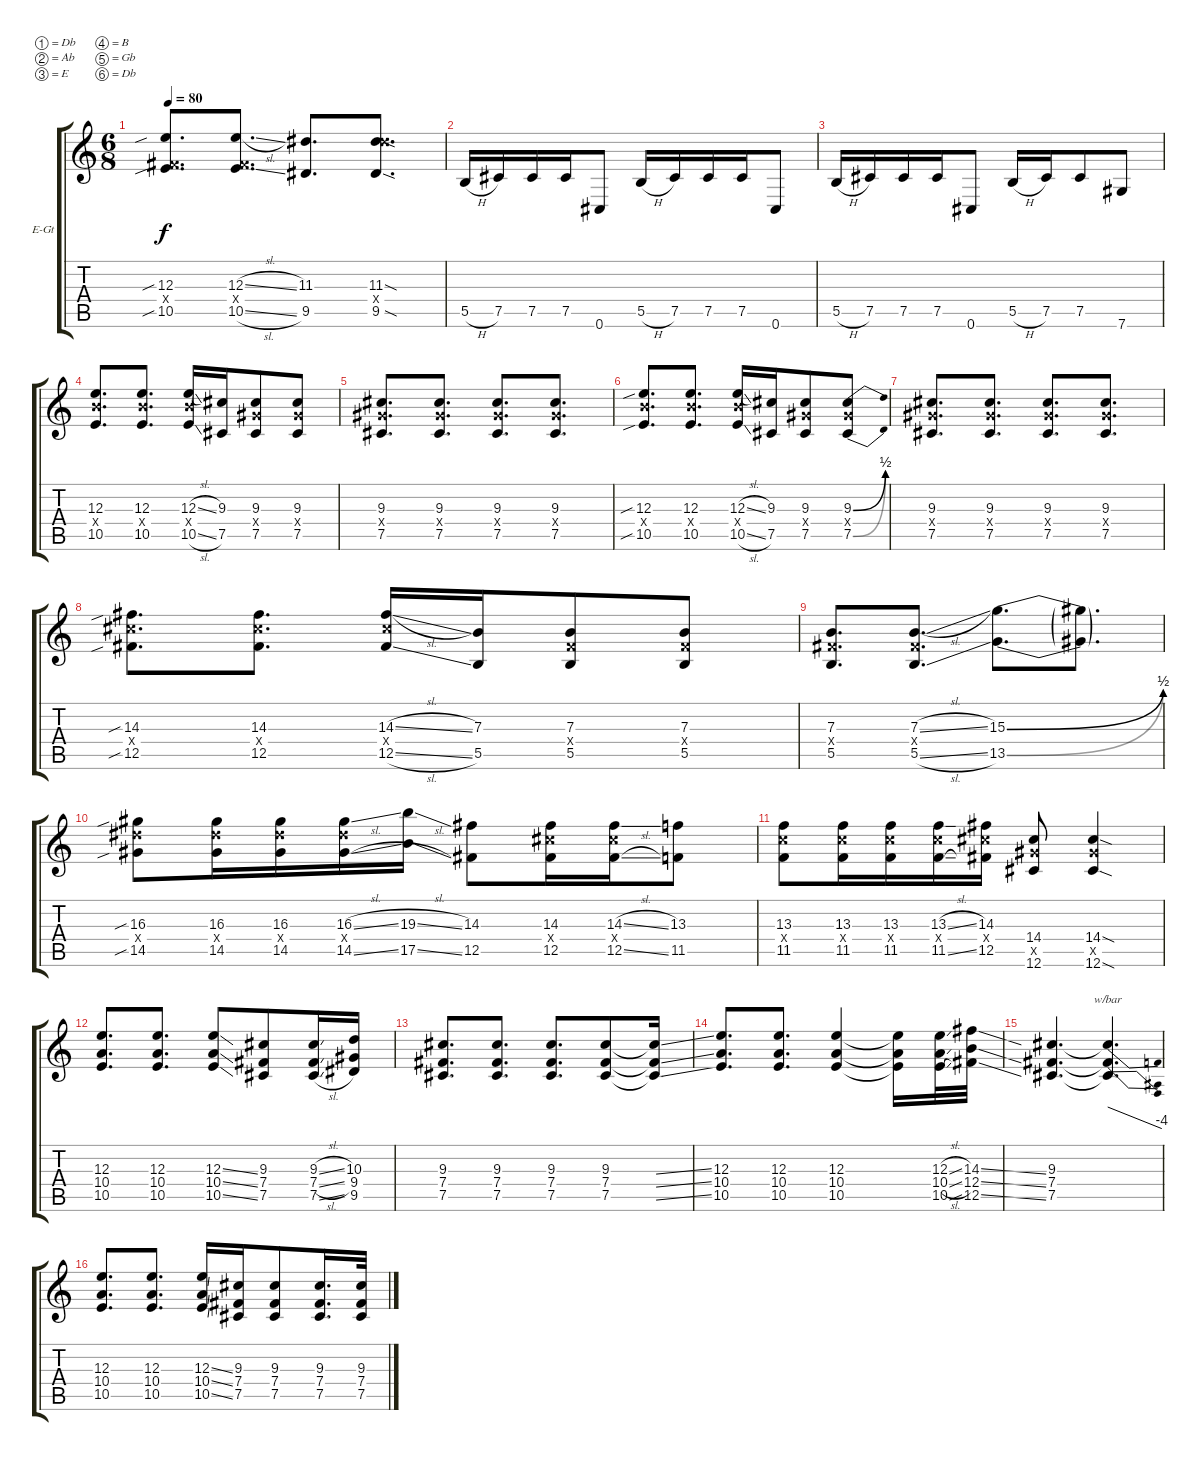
\defaultSystemsLayout 4
\bracketExtendMode groupsimilarinstruments
\firstSystemTrackNameOrientation horizontal
\otherSystemsTrackNameOrientation horizontal
\track ("Electric Guitar" "E-Gt") {instrument overdrivenguitar}
\staff {score tabs}
\tuning (Db4 Ab3 E3 B2 Gb2 Db2)
\ts (6 8)
\tempo 80
\clef g2
\ks c
(10.5{sib} 12.3{sib} 7.4{x}).8{d dy f} (10.5{sl} 7.4{x} 12.3{sl}).8{d} (9.5 11.3).8{d} (9.5{sod} 11.3{sod} 16.4{x}).8{d} |
5.5{h}.16 7.5.16 7.5.16 7.5.16 0.6.8 5.5{h}.16 7.5.16 7.5.16 7.5.16 0.6.8 |
5.5{h}.16 7.5.16 7.5.16 7.5.16 0.6.8 5.5{h}.16 7.5.16 7.5.8 7.6.8 |
(10.5 12.3 12.4{x}).8{d} (10.5 12.3 12.4{x}).8{d} (10.5{sl} 12.3{sl} 12.4{x}).16 (7.5 9.3).16 (7.5 9.3 9.4{x}).8 (9.3 7.5 9.4{x}).8 |
(9.3 7.5 9.4{x}).8{d} (9.3 7.5 9.4{x}).8{d} (9.3 7.5 9.4{x}).8{d} (9.3 7.5 9.4{x}).8{d} |
(10.5{sib} 12.3{sib} 12.4{x}).8{d} (10.5 12.3 12.4{x}).8{d} (10.5{sl} 12.3{sl} 12.4{x}).16 (7.5 9.3).16 (7.5 9.3 9.4{x}).8 (9.3{be (bend 18.599999999999998 0 60 2)} 7.5{be (bend 18.599999999999998 0 60 2)} 9.4{x}).8 |
(9.3 7.5 9.4{x}).8{d} (9.3 7.5 9.4{x}).8{d} (9.3 7.5 9.4{x}).8{d} (9.3 7.5 9.4{x}).8{d} |
(12.5{sib} 14.3{sib} 14.4{x}).8{d} (12.5 14.3 14.4{x}).8{d} (12.5{sl} 14.3{sl} 14.4{x}).16 (5.5 7.3).16 (5.5 7.3 7.4{x}).8 (5.5 7.3 7.4{x}).8 |
(5.5 7.3 7.4{x}).8{d} (5.5{sl} 7.4{x} 7.3{sl}).8{d} (13.5{be (bend 22.2 0 60 2)} 15.3{be (bend 21.599999999999998 0 59.4 2)}).8{d} (13.5{t} 15.3{t}).8{d} |
(16.3{sib} 14.5{sib} 16.4{x}).8 (16.3 14.5 16.4{x}).16 (16.3 14.5 16.4{x}).16 (16.3{sl} 14.5{sl} 16.4{x}).16 (19.3{sl} 17.5{sl}).16 (14.3 12.5).8 (14.3 14.4{x} 12.5).16 (14.3{sl} 14.4{x} 12.5{sl}).16 (13.3 11.5).8 |
(13.3 11.5 13.4{x}).8 (13.3 11.5 13.4{x}).16 (13.3 11.5 13.4{x}).16 (13.3{sl} 11.5{sl} 13.4{x}).16 (14.3 12.5 14.4{x}).16 (14.4 12.6 14.5{x}).8 (14.4{sod} 12.6{sod} 14.5{x}).4 |
(12.3 10.4 10.5).8{d} (12.3 10.4 10.5).8{d} (12.3{ss} 10.4{ss} 10.5{ss}).8 (9.3 7.4 7.5).8 (9.3{sl} 7.4{sl} 7.5{sl}).16 (10.3 9.4 9.5).16 |
(9.3 7.4 7.5).8{d} (9.3 7.4 7.5).8{d} (9.3 7.4 7.5).8{d} (9.3 7.4 7.5).8 (9.3{ss t} 7.4{ss t} 7.5{ss t}).16 |
(12.3 10.4 10.5).8{d} (12.3 10.4 10.5).8{d} (12.3 10.4 10.5).4 (12.3{t} 10.4{t} 10.5{t}).16 (12.3{sl} 10.4{sl} 10.5{sl}).32 (14.3{ss} 12.4{ss} 12.5{ss}).32 |
(7.5 7.4 9.3).4{d} (7.5{t} 9.3{t} 7.4{t}).4{d tbe (dive default 0 0 60 -16)} |
(12.3 10.4 10.5).8{d} (12.3 10.4 10.5).8{d} (12.3{ss} 10.4{ss} 10.5{ss}).16 (9.3 7.4 7.5).16 (9.3 7.4 7.5).8 (9.3 7.4 7.5).16{d} (9.3{ss} 7.4{ss} 7.5{ss}).32
